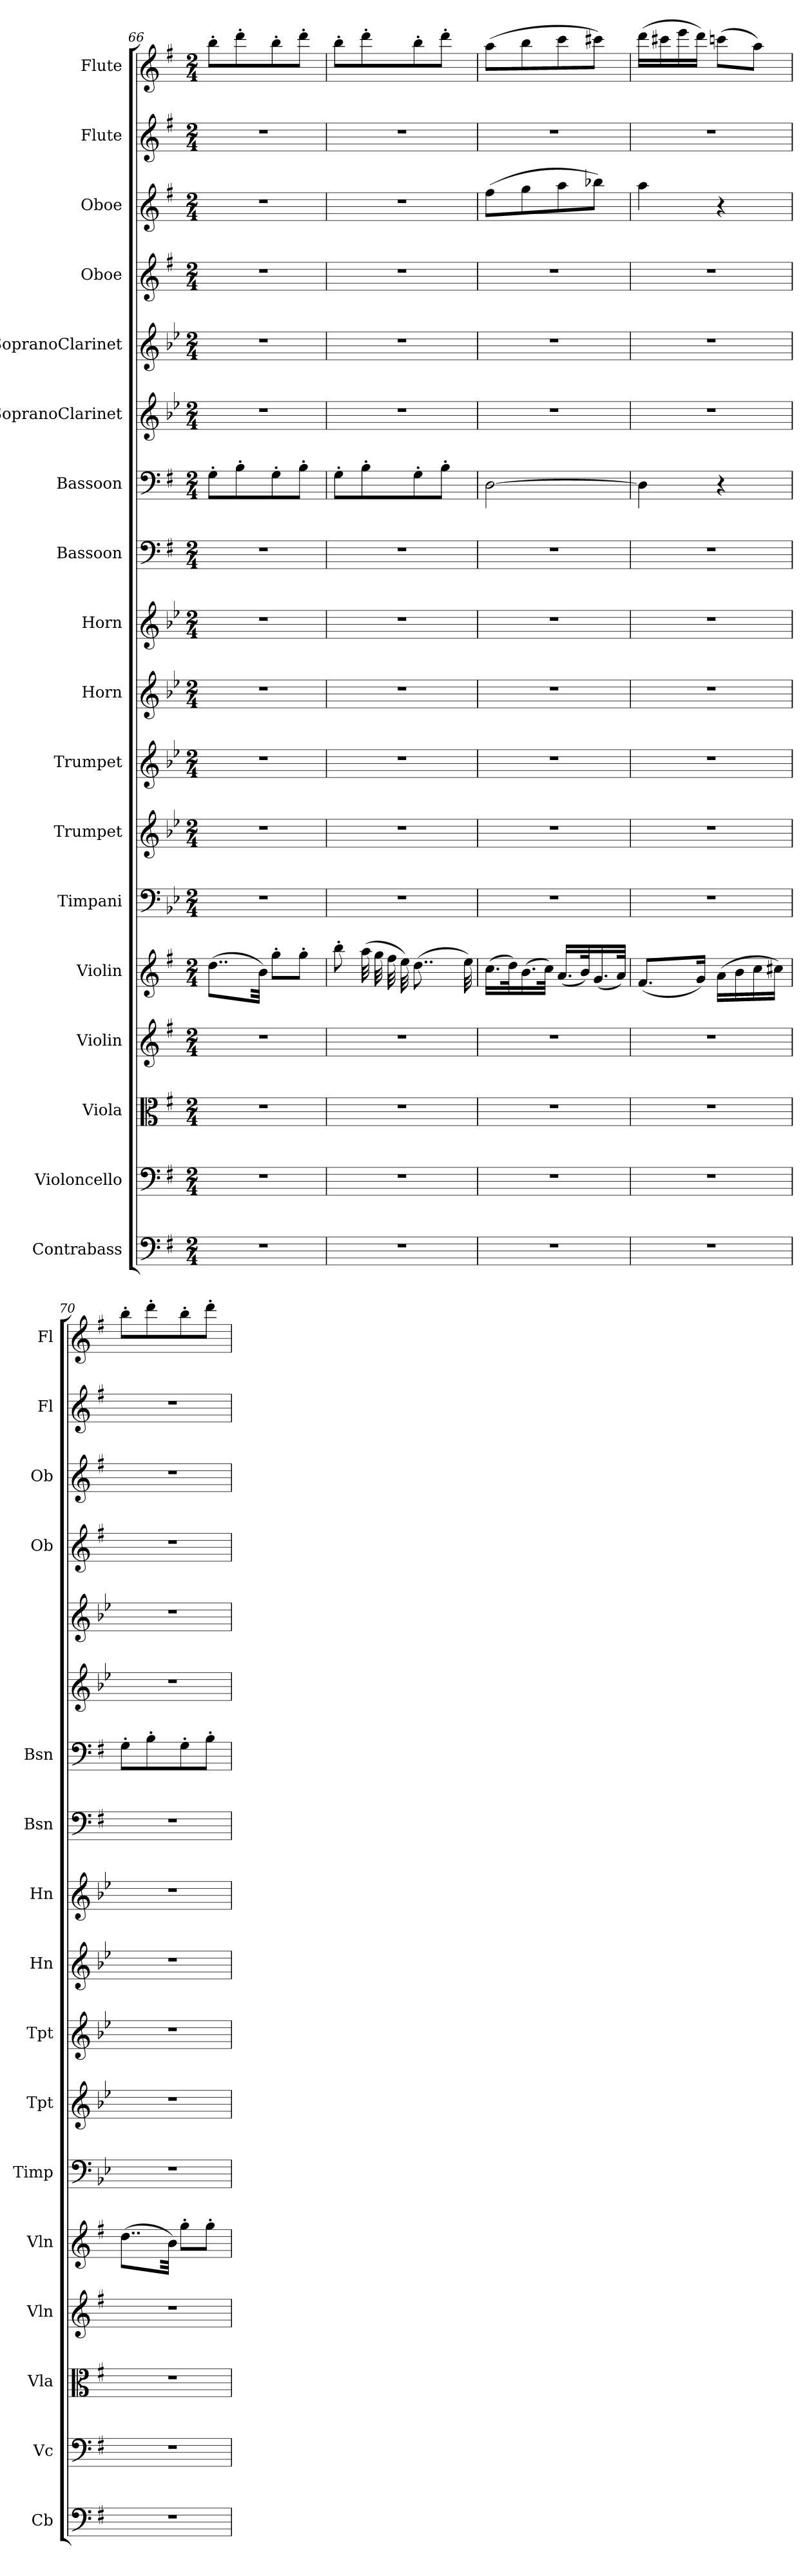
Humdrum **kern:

**kern	**kern	**kern	**kern	**kern	**kern	**kern	**kern	**kern	**kern	**kern	**kern	**kern	**kern	**kern	**kern	**kern	**kern
*part18	*part17	*part16	*part15	*part14	*part13	*part12	*part11	*part10	*part9	*part8	*part7	*part6	*part5	*part4	*part3	*part2	*part1
*staff18	*staff17	*staff16	*staff15	*staff14	*staff13	*staff12	*staff11	*staff10	*staff9	*staff8	*staff7	*staff6	*staff5	*staff4	*staff3	*staff2	*staff1
*I"Contrabass	*I"Violoncello	*I"Viola	*I"Violin	*I"Violin	*I"Timpani	*I"Trumpet	*I"Trumpet	*I"Horn	*I"Horn	*I"Bassoon	*I"Bassoon	*I"SopranoClarinet	*I"SopranoClarinet	*I"Oboe	*I"Oboe	*I"Flute	*I"Flute
*I'Cb	*I'Vc	*I'Vla	*I'Vln	*I'Vln	*I'Timp	*I'Tpt	*I'Tpt	*I'Hn	*I'Hn	*I'Bsn	*I'Bsn	*	*	*I'Ob	*I'Ob	*I'Fl	*I'Fl
*clefF4	*clefF4	*clefC3	*clefG2	*clefG2	*clefF4	*clefG2	*clefG2	*clefG2	*clefG2	*clefF4	*clefF4	*clefG2	*clefG2	*clefG2	*clefG2	*clefG2	*clefG2
*k[f#]	*k[f#]	*k[f#]	*k[f#]	*k[f#]	*k[b-e-]	*k[b-e-]	*k[b-e-]	*k[b-e-]	*k[b-e-]	*k[f#]	*k[f#]	*k[b-e-]	*k[b-e-]	*k[f#]	*k[f#]	*k[f#]	*k[f#]
*M2/4	*M2/4	*M2/4	*M2/4	*M2/4	*M2/4	*M2/4	*M2/4	*M2/4	*M2/4	*M2/4	*M2/4	*M2/4	*M2/4	*M2/4	*M2/4	*M2/4	*M2/4
=66	=66	=66	=66	=66	=66	=66	=66	=66	=66	=66	=66	=66	=66	=66	=66	=66	=66
2r	2r	2r	2r	(8..dd\L	2r	2r	2r	2r	2r	2r	8G'\L	2r	2r	2r	2r	2r	8bb'\L
.	.	.	.	.	.	.	.	.	.	.	8B'\	.	.	.	.	.	8ddd'\
.	.	.	.	32b\Jkk)	.	.	.	.	.	.	.	.	.	.	.	.	.
.	.	.	.	8gg'\L	.	.	.	.	.	.	8G'\	.	.	.	.	.	8bb'\
.	.	.	.	8gg'\J	.	.	.	.	.	.	8B'\J	.	.	.	.	.	8ddd'\J
=67	=67	=67	=67	=67	=67	=67	=67	=67	=67	=67	=67	=67	=67	=67	=67	=67	=67
2r	2r	2r	2r	8bb'\	2r	2r	2r	2r	2r	2r	8G'\L	2r	2r	2r	2r	2r	8bb'\L
.	.	.	.	(32aa\	.	.	.	.	.	.	8B'\	.	.	.	.	.	8ddd'\
.	.	.	.	32gg\	.	.	.	.	.	.	.	.	.	.	.	.	.
.	.	.	.	32ff#\	.	.	.	.	.	.	.	.	.	.	.	.	.
.	.	.	.	32ee\)	.	.	.	.	.	.	.	.	.	.	.	.	.
.	.	.	.	(8..dd\	.	.	.	.	.	.	8G'\	.	.	.	.	.	8bb'\
.	.	.	.	.	.	.	.	.	.	.	8B'\J	.	.	.	.	.	8ddd'\J
.	.	.	.	32ee\)	.	.	.	.	.	.	.	.	.	.	.	.	.
=68	=68	=68	=68	=68	=68	=68	=68	=68	=68	=68	=68	=68	=68	=68	=68	=68	=68
2r	2r	2r	2r	(16.cc\LL	2r	2r	2r	2r	2r	2r	[2D\	2r	2r	2r	(8ff#\L	2r	(8aa\L
.	.	.	.	32dd\K)	.	.	.	.	.	.	.	.	.	.	.	.	.
.	.	.	.	(16.b\	.	.	.	.	.	.	.	.	.	.	8gg\	.	8bb\
.	.	.	.	32cc\JJk)	.	.	.	.	.	.	.	.	.	.	.	.	.
.	.	.	.	(16.a/LL	.	.	.	.	.	.	.	.	.	.	8aa\	.	8ccc\
.	.	.	.	32b/K)	.	.	.	.	.	.	.	.	.	.	.	.	.
.	.	.	.	(16.g/	.	.	.	.	.	.	.	.	.	.	8bb-X\J)	.	8ccc#X\J)
.	.	.	.	32a/JJk)	.	.	.	.	.	.	.	.	.	.	.	.	.
=69	=69	=69	=69	=69	=69	=69	=69	=69	=69	=69	=69	=69	=69	=69	=69	=69	=69
2r	2r	2r	2r	(8.f#/L	2r	2r	2r	2r	2r	2r	4D\]	2r	2r	2r	4aa\	2r	(16ddd\LL
.	.	.	.	.	.	.	.	.	.	.	.	.	.	.	.	.	16ccc#X\
.	.	.	.	.	.	.	.	.	.	.	.	.	.	.	.	.	16eee\
.	.	.	.	16g/Jk)	.	.	.	.	.	.	.	.	.	.	.	.	16ddd\JJ)
.	.	.	.	(16a\LL	.	.	.	.	.	.	4r	.	.	.	4r	.	(8cccn\L
.	.	.	.	16b\	.	.	.	.	.	.	.	.	.	.	.	.	.
.	.	.	.	16cc\	.	.	.	.	.	.	.	.	.	.	.	.	8aa\J)
.	.	.	.	16cc#X\JJ)	.	.	.	.	.	.	.	.	.	.	.	.	.
=70	=70	=70	=70	=70	=70	=70	=70	=70	=70	=70	=70	=70	=70	=70	=70	=70	=70
2r	2r	2r	2r	(8..dd\L	2r	2r	2r	2r	2r	2r	8G'\L	2r	2r	2r	2r	2r	8bb'\L
.	.	.	.	.	.	.	.	.	.	.	8B'\	.	.	.	.	.	8ddd'\
.	.	.	.	32b\Jkk)	.	.	.	.	.	.	.	.	.	.	.	.	.
.	.	.	.	8gg'\L	.	.	.	.	.	.	8G'\	.	.	.	.	.	8bb'\
.	.	.	.	8gg'\J	.	.	.	.	.	.	8B'\J	.	.	.	.	.	8ddd'\J
=	=	=	=	=	=	=	=	=	=	=	=	=	=	=	=	=	=
*-	*-	*-	*-	*-	*-	*-	*-	*-	*-	*-	*-	*-	*-	*-	*-	*-	*-
